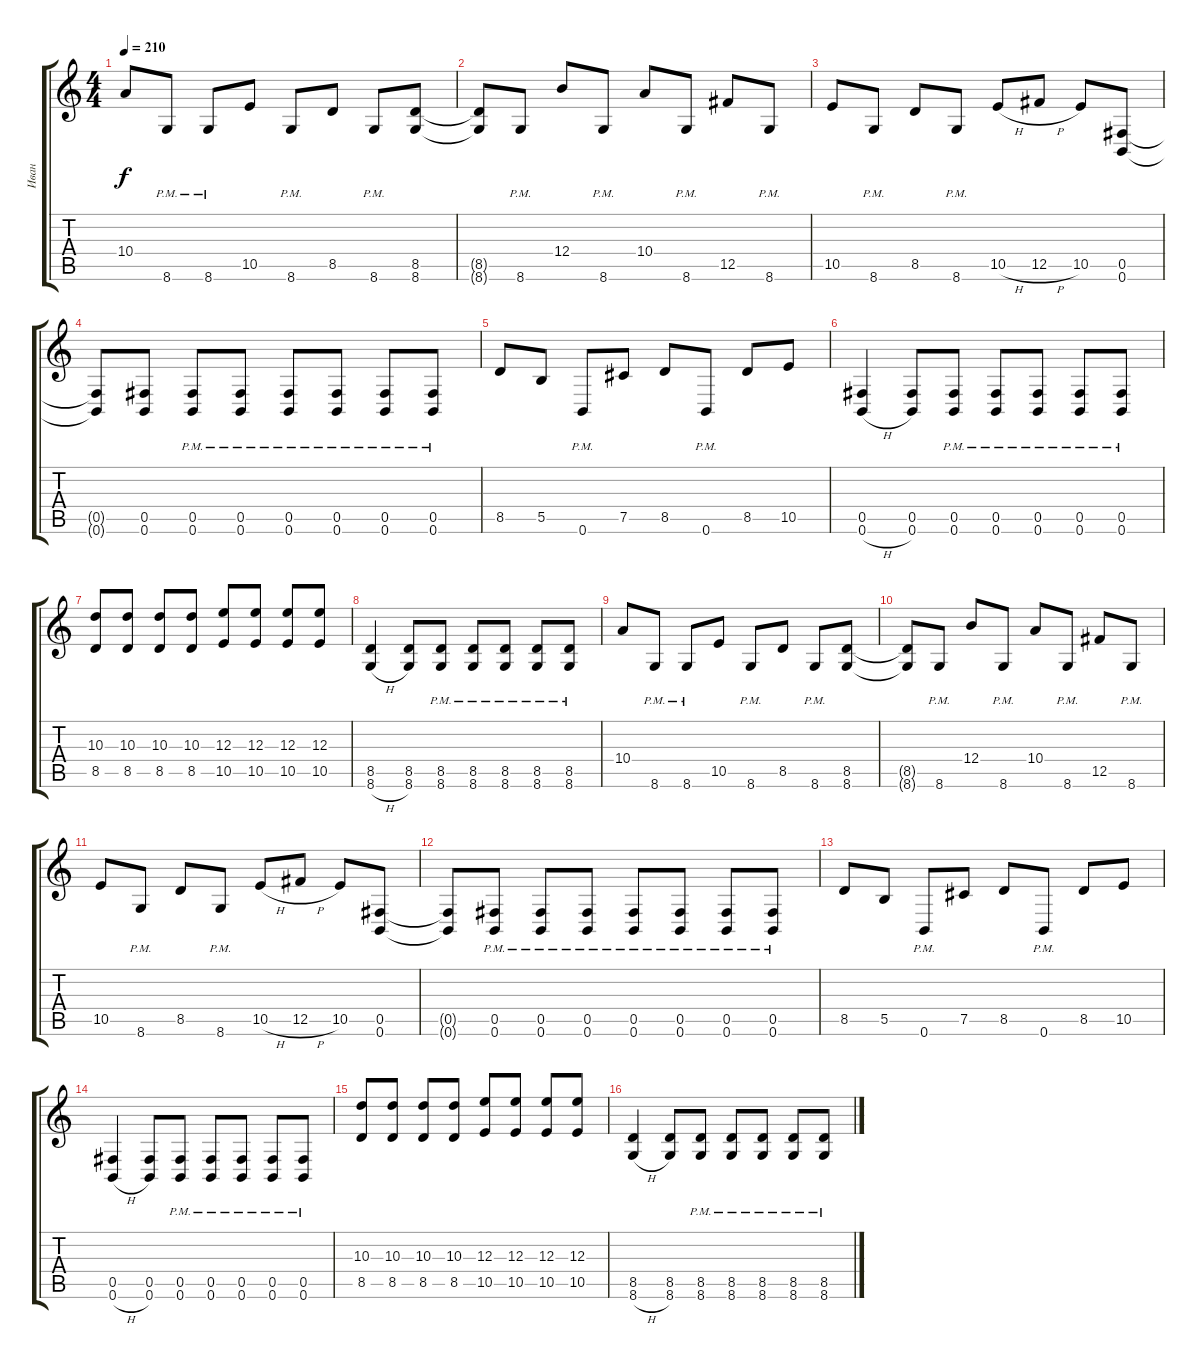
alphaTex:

\track ("Иван" "Иван") {instrument distortionguitar}
\staff {score tabs}
\tuning (Db4 Ab3 E3 B2 Gb2 B1) {hide}
\ts (4 4)
\tempo 210
\clef g2
\ks c
10.4.8{dy f} 8.6{pm}.8 8.6{pm}.8 10.5.8 8.6{pm}.8 8.5.8 8.6{pm}.8 (8.5 8.6).8 |
(8.5{t} 8.6{t}).8 8.6{pm}.8 12.4.8 8.6{pm}.8 10.4.8 8.6{pm}.8 12.5.8 8.6{pm}.8 |
10.5.8 8.6{pm}.8 8.5.8 8.6{pm}.8 10.5{h}.8 12.5{h}.8 10.5.8 (0.5 0.6).8 |
(0.5{t} 0.6{t}).8 (0.5 0.6).8 (0.5 0.6{pm}).8 (0.5 0.6{pm}).8 (0.5 0.6{pm}).8 (0.5 0.6{pm}).8 (0.5 0.6{pm}).8 (0.5 0.6{pm}).8 |
8.5.8 5.5.8 0.6{pm}.8 7.5.8 8.5.8 0.6{pm}.8 8.5.8 10.5.8 |
(0.5 0.6{h}).4 (0.5 0.6).8 (0.5 0.6{pm}).8 (0.5 0.6{pm}).8 (0.5 0.6{pm}).8 (0.5 0.6{pm}).8 (0.5 0.6{pm}).8 |
(10.3 8.5).8 (10.3 8.5).8 (10.3 8.5).8 (10.3 8.5).8 (12.3 10.5).8 (12.3 10.5).8 (12.3 10.5).8 (12.3 10.5).8 |
(8.5 8.6{h}).4 (8.5 8.6).8 (8.5 8.6{pm}).8 (8.5 8.6{pm}).8 (8.5 8.6{pm}).8 (8.5 8.6{pm}).8 (8.5 8.6{pm}).8 |
10.4.8 8.6{pm}.8 8.6{pm}.8 10.5.8 8.6{pm}.8 8.5.8 8.6{pm}.8 (8.5 8.6).8 |
(8.5{t} 8.6{t}).8 8.6{pm}.8 12.4.8 8.6{pm}.8 10.4.8 8.6{pm}.8 12.5.8 8.6{pm}.8 |
10.5.8 8.6{pm}.8 8.5.8 8.6{pm}.8 10.5{h}.8 12.5{h}.8 10.5.8 (0.5 0.6).8 |
(0.5{t} 0.6{t}).8 (0.5 0.6{pm}).8 (0.5 0.6{pm}).8 (0.5 0.6{pm}).8 (0.5 0.6{pm}).8 (0.5 0.6{pm}).8 (0.5 0.6{pm}).8 (0.5 0.6{pm}).8 |
8.5.8 5.5.8 0.6{pm}.8 7.5.8 8.5.8 0.6{pm}.8 8.5.8 10.5.8 |
(0.5 0.6{h}).4 (0.5 0.6).8 (0.5 0.6{pm}).8 (0.5 0.6{pm}).8 (0.5 0.6{pm}).8 (0.5 0.6{pm}).8 (0.5 0.6{pm}).8 |
(10.3 8.5).8 (10.3 8.5).8 (10.3 8.5).8 (10.3 8.5).8 (12.3 10.5).8 (12.3 10.5).8 (12.3 10.5).8 (12.3 10.5).8 |
(8.5 8.6{h}).4 (8.5 8.6).8 (8.5 8.6{pm}).8 (8.5 8.6{pm}).8 (8.5 8.6{pm}).8 (8.5 8.6{pm}).8 (8.5 8.6{pm}).8
